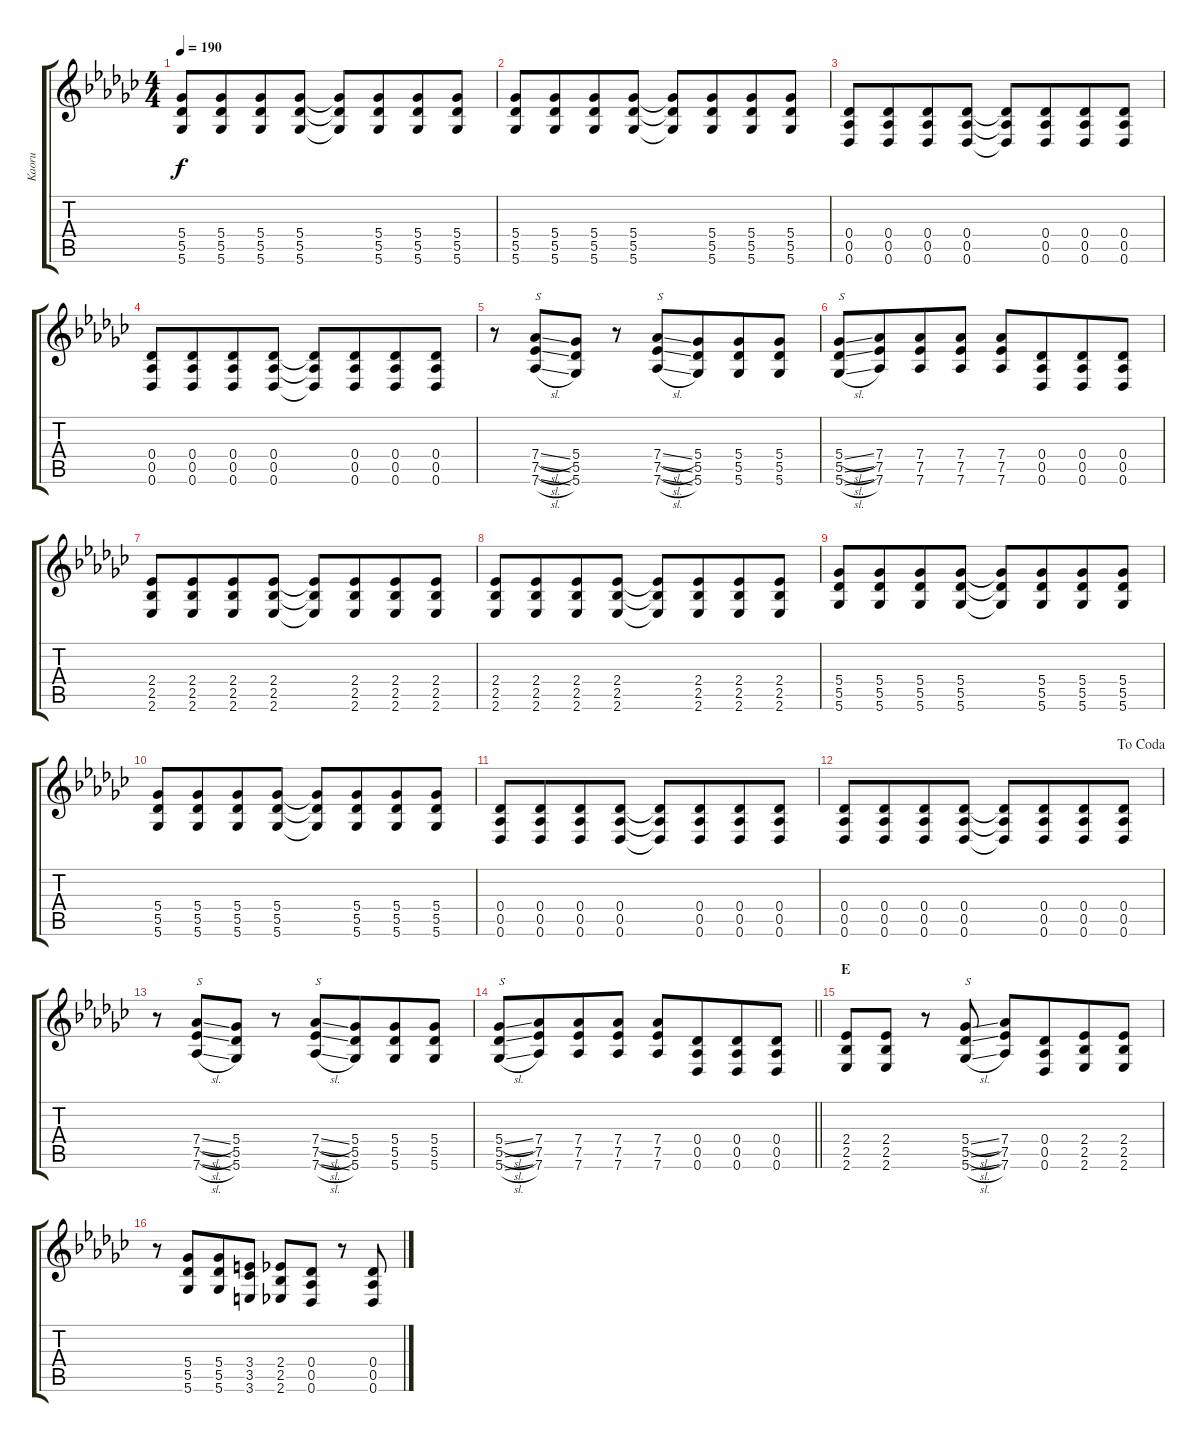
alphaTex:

\track ("Kaoru" "Kaoru") {instrument overdrivenguitar}
\staff {score tabs}
\tuning (Eb4 Bb3 Gb3 Db3 Ab2 Db2) {hide}
\ts (4 4)
\tempo 190
\clef g2
\ks ebminor
(5.4 5.5 5.6).8{dy f} (5.4 5.5 5.6).8{beam merge} (5.4 5.5 5.6).8 (5.4 5.5 5.6).8 (5.4{t} 5.5{t} 5.6{t}).8 (5.4 5.5 5.6).8{beam merge} (5.4 5.5 5.6).8 (5.4 5.5 5.6).8 |
(5.4 5.5 5.6).8 (5.4 5.5 5.6).8{beam merge} (5.4 5.5 5.6).8 (5.4 5.5 5.6).8 (5.4{t} 5.5{t} 5.6{t}).8 (5.4 5.5 5.6).8{beam merge} (5.4 5.5 5.6).8 (5.4 5.5 5.6).8 |
(0.4 0.5 0.6).8 (0.4 0.5 0.6).8{beam merge} (0.4 0.5 0.6).8 (0.4 0.5 0.6).8 (0.4{t} 0.5{t} 0.6{t}).8 (0.4 0.5 0.6).8{beam merge} (0.4 0.5 0.6).8 (0.4 0.5 0.6).8 |
(0.4 0.5 0.6).8 (0.4 0.5 0.6).8{beam merge} (0.4 0.5 0.6).8 (0.4 0.5 0.6).8 (0.4{t} 0.5{t} 0.6{t}).8 (0.4 0.5 0.6).8{beam merge} (0.4 0.5 0.6).8 (0.4 0.5 0.6).8 |
r.8 (7.4{sl} 7.5{sl} 7.6{sl}).8{txt "S" beam merge} (5.4 5.5 5.6).8 r.8 (7.4{sl} 7.5{sl} 7.6{sl}).8{txt "S"} (5.4 5.5 5.6).8{beam merge} (5.4 5.5 5.6).8 (5.4 5.5 5.6).8 |
(5.4{sl} 5.5{sl} 5.6{sl}).8{txt "S"} (7.4 7.5 7.6).8{beam merge} (7.4 7.5 7.6).8 (7.4 7.5 7.6).8 (7.4 7.5 7.6).8 (0.4 0.5 0.6).8{beam merge} (0.4 0.5 0.6).8 (0.4 0.5 0.6).8 |
(2.4 2.5 2.6).8 (2.4 2.5 2.6).8{beam merge} (2.4 2.5 2.6).8 (2.4 2.5 2.6).8 (2.4{t} 2.5{t} 2.6{t}).8 (2.4 2.5 2.6).8{beam merge} (2.4 2.5 2.6).8 (2.4 2.5 2.6).8 |
(2.4 2.5 2.6).8 (2.4 2.5 2.6).8{beam merge} (2.4 2.5 2.6).8 (2.4 2.5 2.6).8 (2.4{t} 2.5{t} 2.6{t}).8 (2.4 2.5 2.6).8{beam merge} (2.4 2.5 2.6).8 (2.4 2.5 2.6).8 |
(5.4 5.5 5.6).8 (5.4 5.5 5.6).8{beam merge} (5.4 5.5 5.6).8 (5.4 5.5 5.6).8 (5.4{t} 5.5{t} 5.6{t}).8 (5.4 5.5 5.6).8{beam merge} (5.4 5.5 5.6).8 (5.4 5.5 5.6).8 |
(5.4 5.5 5.6).8 (5.4 5.5 5.6).8{beam merge} (5.4 5.5 5.6).8 (5.4 5.5 5.6).8 (5.4{t} 5.5{t} 5.6{t}).8 (5.4 5.5 5.6).8{beam merge} (5.4 5.5 5.6).8 (5.4 5.5 5.6).8 |
(0.4 0.5 0.6).8 (0.4 0.5 0.6).8{beam merge} (0.4 0.5 0.6).8 (0.4 0.5 0.6).8 (0.4{t} 0.5{t} 0.6{t}).8 (0.4 0.5 0.6).8{beam merge} (0.4 0.5 0.6).8 (0.4 0.5 0.6).8 |
\jump dacoda
(0.4 0.5 0.6).8 (0.4 0.5 0.6).8{beam merge} (0.4 0.5 0.6).8 (0.4 0.5 0.6).8 (0.4{t} 0.5{t} 0.6{t}).8 (0.4 0.5 0.6).8{beam merge} (0.4 0.5 0.6).8 (0.4 0.5 0.6).8 |
r.8 (7.4{sl} 7.5{sl} 7.6{sl}).8{txt "S" beam merge} (5.4 5.5 5.6).8 r.8 (7.4{sl} 7.5{sl} 7.6{sl}).8{txt "S"} (5.4 5.5 5.6).8{beam merge} (5.4 5.5 5.6).8 (5.4 5.5 5.6).8 |
\barLineRight lightlight
(5.4{sl} 5.5{sl} 5.6{sl}).8{txt "S"} (7.4 7.5 7.6).8{beam merge} (7.4 7.5 7.6).8 (7.4 7.5 7.6).8 (7.4 7.5 7.6).8 (0.4 0.5 0.6).8{beam merge} (0.4 0.5 0.6).8 (0.4 0.5 0.6).8 |
\section ("" "E")
(2.4 2.5 2.6).8 (2.4 2.5 2.6).8 r.8 (5.4{sl} 5.5{sl} 5.6{sl}).8{txt "S"} (7.4 7.5 7.6).8 (0.4 0.5 0.6).8{beam merge} (2.4 2.5 2.6).8 (2.4 2.5 2.6).8 |
r.8 (5.4 5.5 5.6).8{beam merge} (5.4 5.5 5.6).8 (3.4 3.5 3.6).8 (2.4 2.5 2.6).8 (0.4 0.5 0.6).8 r.8 (0.4 0.5 0.6).8
